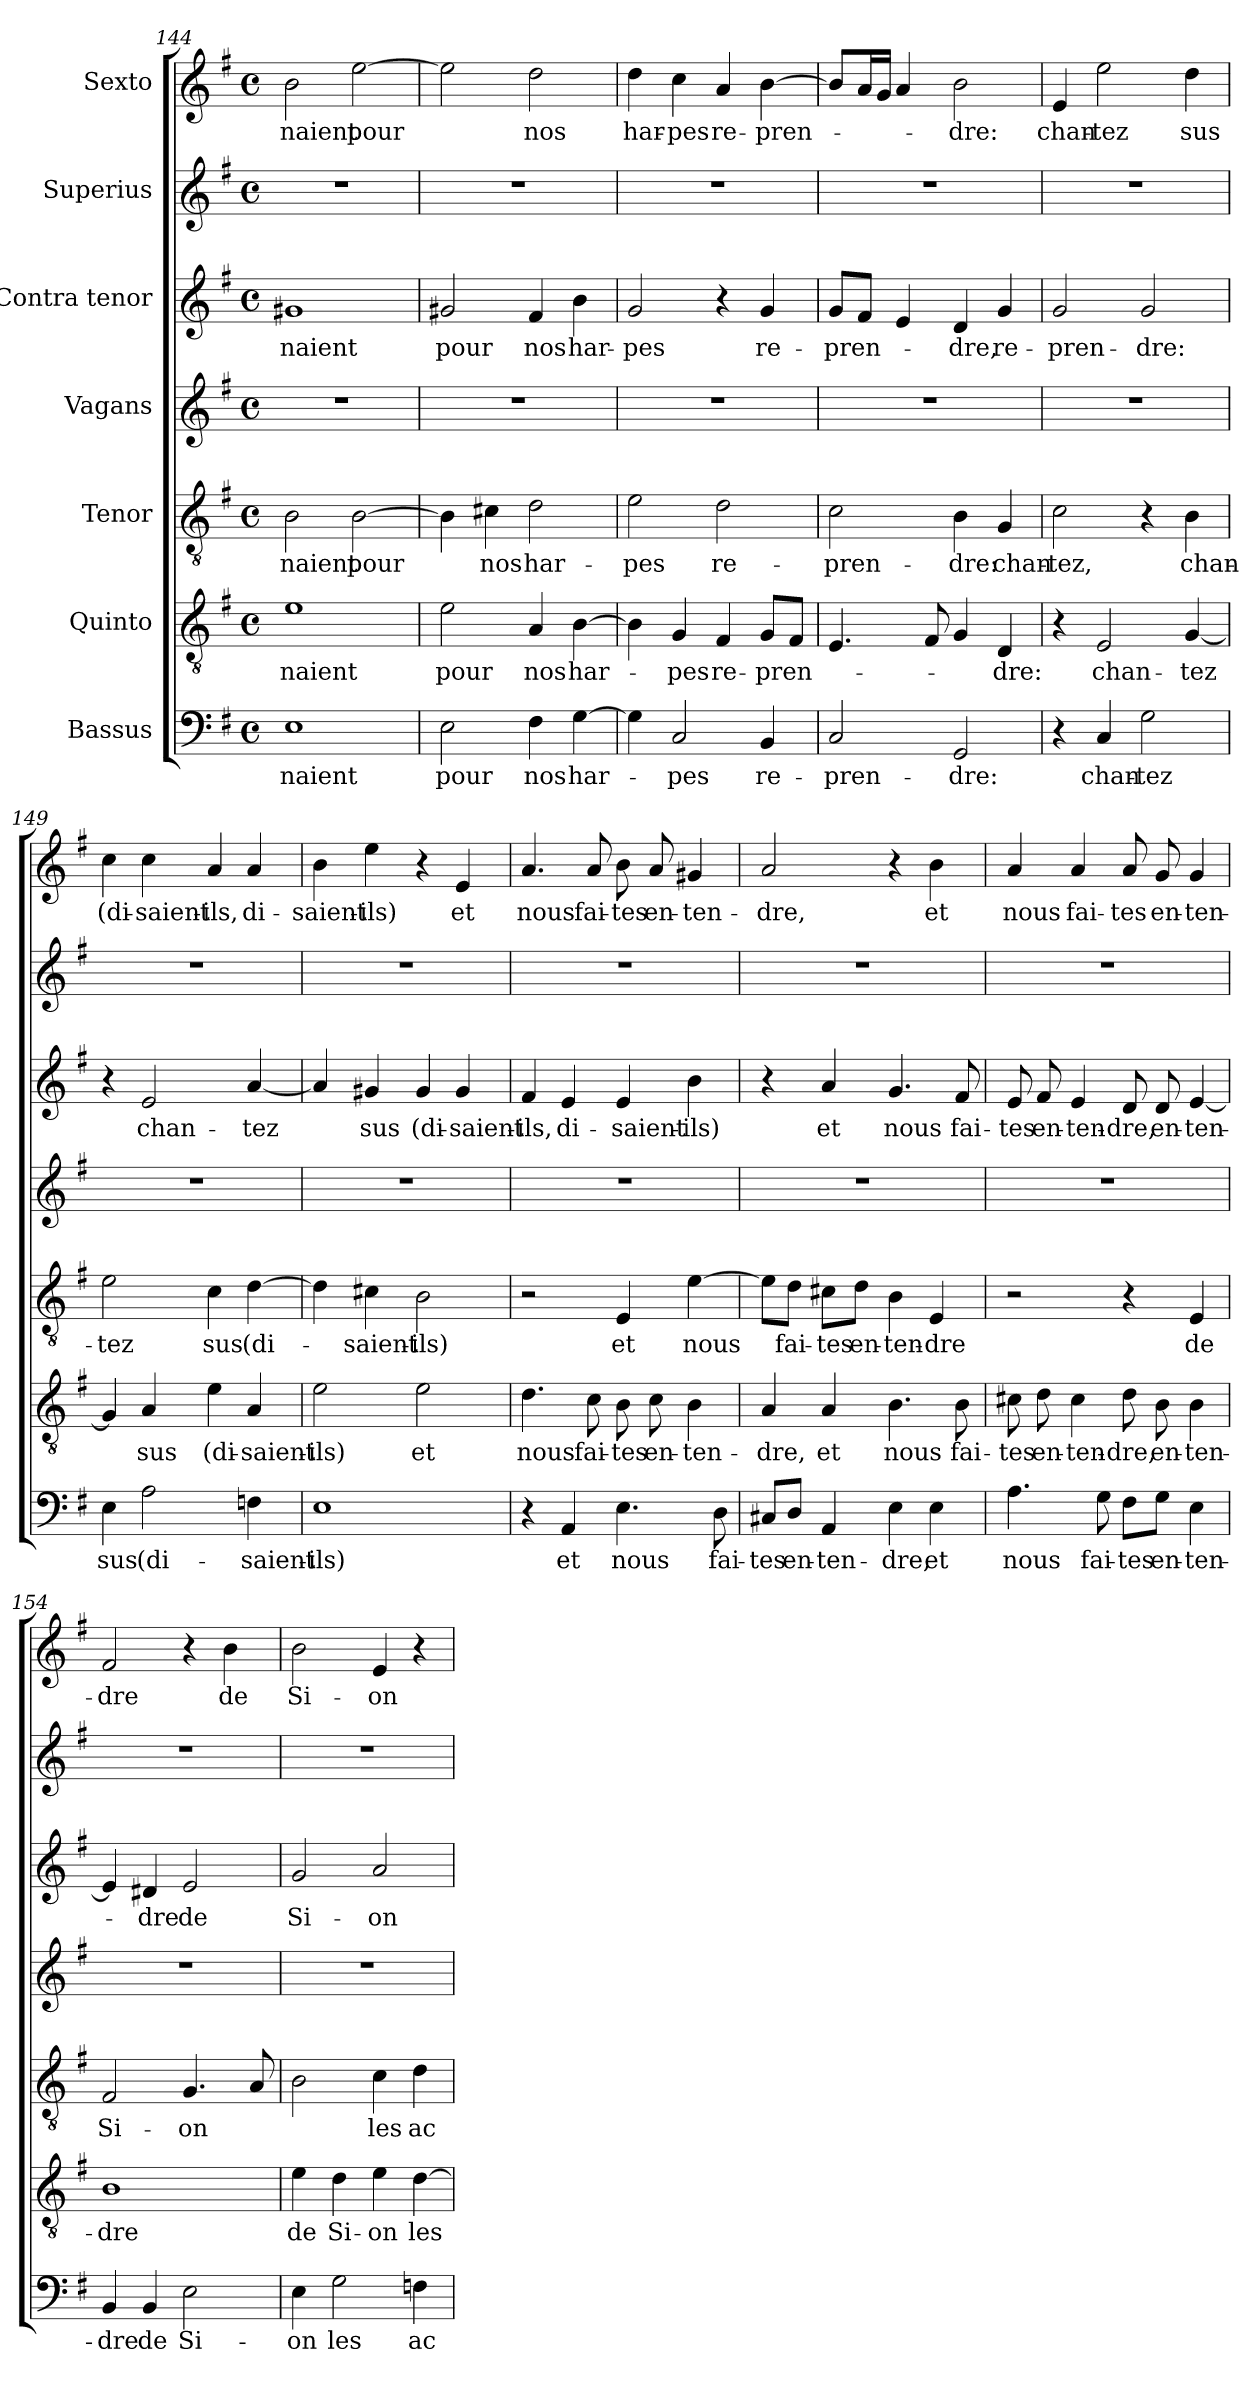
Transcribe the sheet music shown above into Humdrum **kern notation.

**kern	**text	**kern	**text	**kern	**text	**kern	**kern	**text	**kern	**kern	**text
*part7	*part7	*part6	*part6	*part5	*part5	*part4	*part3	*part3	*part2	*part1	*part1
*staff7	*staff7	*staff6	*staff6	*staff5	*staff5	*staff4	*staff3	*staff3	*staff2	*staff1	*staff1
*I"Bassus	*	*I"Quinto	*	*I"Tenor	*	*I"Vagans	*I"Contra tenor	*	*I"Superius	*I"Sexto	*
*clefF4	*	*clefGv2	*	*clefGv2	*	*clefG2	*clefG2	*	*clefG2	*clefG2	*
*k[f#]	*	*k[f#]	*	*k[f#]	*	*k[f#]	*k[f#]	*	*k[f#]	*k[f#]	*
*G:	*	*G:	*	*G:	*	*G:	*G:	*	*G:	*G:	*
*M4/4	*	*M4/4	*	*M4/4	*	*M4/4	*M4/4	*	*M4/4	*M4/4	*
*met(c)	*	*met(c)	*	*met(c)	*	*met(c)	*met(c)	*	*met(c)	*met(c)	*
=144	=144	=144	=144	=144	=144	=144	=144	=144	=144	=144	=144
!	!LO:LY:b	!	!LO:LY:b	!	!LO:LY:b	!	!	!LO:LY:b	!	!	!LO:LY:b
1E	-naient	1e	-naient	2B\	-naient	1r	1g#X	-naient	1r	2b\	-naient
!	!	!	!	!	!LO:LY:b	!	!	!	!	!	!LO:LY:b
.	.	.	.	[2B\	pour	.	.	.	.	[2ee\	pour
=145	=145	=145	=145	=145	=145	=145	=145	=145	=145	=145	=145
!	!LO:LY:b	!	!LO:LY:b	!	!	!	!	!LO:LY:b	!	!	!
2E\	pour	2e\	pour	4B\]	.	1r	2g#X/	pour	1r	2ee\]	.
!	!	!	!	!	!LO:LY:b	!	!	!	!	!	!
.	.	.	.	4c#X\	nos	.	.	.	.	.	.
!	!LO:LY:b	!	!LO:LY:b	!	!LO:LY:b	!	!	!LO:LY:b	!	!	!LO:LY:b
4F#\	nos	4A/	nos	2d\	har-	.	4f#/	nos	.	2dd\	nos
!	!LO:LY:b	!	!LO:LY:b	!	!	!	!	!LO:LY:b	!	!	!
[4G\	har-	[4B\	har-	.	.	.	4b\	har-	.	.	.
=146	=146	=146	=146	=146	=146	=146	=146	=146	=146	=146	=146
!	!	!	!	!	!LO:LY:b	!	!	!LO:LY:b	!	!	!LO:LY:b
4G\]	.	4B\]	.	2e\	-pes	1r	2g/	-pes	1r	4dd\	har-
!	!LO:LY:b	!	!LO:LY:b	!	!	!	!	!	!	!	!LO:LY:b
2C/	-pes	4G/	-pes	.	.	.	.	.	.	4cc\	-pes
!	!	!	!LO:LY:b	!	!LO:LY:b	!	!	!	!	!	!LO:LY:b
.	.	4F#/	re-	2d\	re-	.	4r	.	.	4a/	re-
!	!LO:LY:b	!	!LO:LY:b	!	!	!	!	!LO:LY:b	!	!	!LO:LY:b
4BB/	re-	8G/L	-pren-	.	.	.	4g/	re-	.	[4b\	-pren-
.	.	8F#/J	.	.	.	.	.	.	.	.	.
=147	=147	=147	=147	=147	=147	=147	=147	=147	=147	=147	=147
!	!LO:LY:b	!	!	!	!LO:LY:b	!	!	!LO:LY:b	!	!	!
2C/	-pren-	4.E/	.	2c\	-pren-	1r	8g/L	-pren-	1r	8b/L]	.
.	.	.	.	.	.	.	8f#/J	.	.	16a/L	.
.	.	.	.	.	.	.	.	.	.	16g/JJ	.
.	.	.	.	.	.	.	4e/	.	.	4a/	.
.	.	8F#/	.	.	.	.	.	.	.	.	.
!	!LO:LY:b	!	!	!	!LO:LY:b	!	!	!LO:LY:b	!	!	!LO:LY:b
2GG/	-dre:	4G/	.	4B\	-dre:	.	4d/	-dre,	.	2b\	-dre:
!	!	!	!LO:LY:b	!	!LO:LY:b	!	!	!LO:LY:b	!	!	!
.	.	4D/	-dre:	4G/	chan-	.	4g/	re-	.	.	.
!!LO:LB:g=z
=148	=148	=148	=148	=148	=148	=148	=148	=148	=148	=148	=148
!	!	!	!	!	!LO:LY:b	!	!	!LO:LY:b	!	!	!LO:LY:b
4r	.	4r	.	2c\	-tez,	1r	2g/	-pren-	1r	4e/	chan-
!	!LO:LY:b	!	!LO:LY:b	!	!	!	!	!	!	!	!LO:LY:b
4C/	chan-	2E/	chan-	.	.	.	.	.	.	2ee\	-tez
!	!LO:LY:b	!	!	!	!	!	!	!LO:LY:b	!	!	!
2G\	-tez	.	.	4r	.	.	2g/	-dre:	.	.	.
!	!	!	!LO:LY:b	!	!LO:LY:b	!	!	!	!	!	!LO:LY:b
.	.	[4G/	-tez	4B\	chan-	.	.	.	.	4dd\	sus
=149	=149	=149	=149	=149	=149	=149	=149	=149	=149	=149	=149
!	!LO:LY:b	!	!	!	!LO:LY:b	!	!	!	!	!	!LO:LY:b
4E\	sus	4G/]	.	2e\	-tez	1r	4r	.	1r	4cc\	(di-
!	!LO:LY:b	!	!LO:LY:b	!	!	!	!	!LO:LY:b	!	!	!LO:LY:b
2A\	(di-	4A/	sus	.	.	.	2e/	chan-	.	4cc\	-saient-
!	!	!	!LO:LY:b	!	!LO:LY:b	!	!	!	!	!	!LO:LY:b
.	.	4e\	(di-	4c\	sus	.	.	.	.	4a/	-ils,
!	!LO:LY:b	!	!LO:LY:b	!	!LO:LY:b	!	!	!LO:LY:b	!	!	!LO:LY:b
4Fn\	-saient-	4A/	-saient-	[4d\	(di-	.	[4a/	-tez	.	4a/	di-
=150	=150	=150	=150	=150	=150	=150	=150	=150	=150	=150	=150
!	!LO:LY:b	!	!LO:LY:b	!	!	!	!	!	!	!	!LO:LY:b
1E	-ils)	2e\	-ils)	4d\]	.	1r	4a/]	.	1r	4b\	-saient-
!	!	!	!	!	!LO:LY:b	!	!	!LO:LY:b	!	!	!LO:LY:b
.	.	.	.	4c#X\	-saient-	.	4g#X/	sus	.	4ee\	-ils)
!	!	!	!LO:LY:b	!	!LO:LY:b	!	!	!LO:LY:b	!	!	!
.	.	2e\	et	2B\	-ils)	.	4g#/	(di-	.	4r	.
!	!	!	!	!	!	!	!	!LO:LY:b	!	!	!LO:LY:b
.	.	.	.	.	.	.	4g#/	-saient-	.	4e/	et
=151	=151	=151	=151	=151	=151	=151	=151	=151	=151	=151	=151
!	!	!	!LO:LY:b	!	!	!	!	!LO:LY:b	!	!	!LO:LY:b
4r	.	4.d\	nous	2r	.	1r	4f#/	-ils,	1r	4.a/	nous
!	!LO:LY:b	!	!	!	!	!	!	!LO:LY:b	!	!	!
4AA/	et	.	.	.	.	.	4e/	di-	.	.	.
!	!	!	!LO:LY:b	!	!	!	!	!	!	!	!LO:LY:b
.	.	8c\	fai-	.	.	.	.	.	.	8a/	fai-
!	!LO:LY:b	!	!LO:LY:b	!	!LO:LY:b	!	!	!LO:LY:b	!	!	!LO:LY:b
4.E\	nous	8B\	-tes	4E/	et	.	4e/	-saient-	.	8b\	-tes
!	!	!	!LO:LY:b	!	!	!	!	!	!	!	!LO:LY:b
.	.	8c\	en-	.	.	.	.	.	.	8a/	en-
!	!	!	!LO:LY:b	!	!LO:LY:b	!	!	!LO:LY:b	!	!	!LO:LY:b
.	.	4B\	-ten-	[4e\	nous	.	4b\	-ils)	.	4g#X/	-ten-
!	!LO:LY:b	!	!	!	!	!	!	!	!	!	!
8D\	fai-	.	.	.	.	.	.	.	.	.	.
=152	=152	=152	=152	=152	=152	=152	=152	=152	=152	=152	=152
!	!LO:LY:b	!	!LO:LY:b	!	!	!	!	!	!	!	!LO:LY:b
8C#X/L	-tes	4A/	-dre,	8e\L]	.	1r	4r	.	1r	2a/	-dre,
!	!LO:LY:b	!	!	!	!LO:LY:b	!	!	!	!	!	!
8D/J	en-	.	.	8d\J	fai-	.	.	.	.	.	.
!	!LO:LY:b	!	!LO:LY:b	!	!LO:LY:b	!	!	!LO:LY:b	!	!	!
4AA/	-ten-	4A/	et	8c#X\L	-tes	.	4a/	et	.	.	.
!	!	!	!	!	!LO:LY:b	!	!	!	!	!	!
.	.	.	.	8d\J	en-	.	.	.	.	.	.
!	!LO:LY:b	!	!LO:LY:b	!	!LO:LY:b	!	!	!LO:LY:b	!	!	!
4E\	-dre,	4.B\	nous	4B\	-ten-	.	4.g/	nous	.	4r	.
!	!LO:LY:b	!	!	!	!LO:LY:b	!	!	!	!	!	!LO:LY:b
4E\	et	.	.	4E/	-dre	.	.	.	.	4b\	et
!	!	!	!LO:LY:b	!	!	!	!	!LO:LY:b	!	!	!
.	.	8B\	fai-	.	.	.	8f#/	fai-	.	.	.
=153	=153	=153	=153	=153	=153	=153	=153	=153	=153	=153	=153
!	!LO:LY:b	!	!LO:LY:b	!	!	!	!	!LO:LY:b	!	!	!LO:LY:b
4.A\	nous	8c#X\	-tes	2r	.	1r	8e/	-tes	1r	4a/	nous
!	!	!	!LO:LY:b	!	!	!	!	!LO:LY:b	!	!	!
.	.	8d\	en-	.	.	.	8f#/	en-	.	.	.
!	!	!	!LO:LY:b	!	!	!	!	!LO:LY:b	!	!	!LO:LY:b
.	.	4c#\	-ten-	.	.	.	4e/	-ten-	.	4a/	fai-
!	!LO:LY:b	!	!	!	!	!	!	!	!	!	!
8G\	fai-	.	.	.	.	.	.	.	.	.	.
!	!LO:LY:b	!	!LO:LY:b	!	!	!	!	!LO:LY:b	!	!	!LO:LY:b
8F#\L	-tes	8d\	-dre,	4r	.	.	8d/	-dre,	.	8a/	-tes
!	!LO:LY:b	!	!LO:LY:b	!	!	!	!	!LO:LY:b	!	!	!LO:LY:b
8G\J	en-	8B\	en-	.	.	.	8d/	en-	.	8g/	en-
!	!LO:LY:b	!	!LO:LY:b	!	!LO:LY:b	!	!	!LO:LY:b	!	!	!LO:LY:b
4E\	-ten-	4B\	-ten-	4E/	de	.	[4e/	-ten-	.	4g/	-ten-
!!LO:PB:g=z
=154	=154	=154	=154	=154	=154	=154	=154	=154	=154	=154	=154
!	!LO:LY:b	!	!LO:LY:b	!	!LO:LY:b	!	!	!	!	!	!LO:LY:b
4BB/	-dre	1B	-dre	2F#/	Si-	1r	4e/]	.	1r	2f#/	-dre
!	!LO:LY:b	!	!	!	!	!	!	!LO:LY:b	!	!	!
4BB/	de	.	.	.	.	.	4d#X/	-dre	.	.	.
!	!LO:LY:b	!	!	!	!LO:LY:b	!	!	!LO:LY:b	!	!	!
2E\	Si-	.	.	4.G/	-on	.	2e/	de	.	4r	.
!	!	!	!	!	!	!	!	!	!	!	!LO:LY:b
.	.	.	.	.	.	.	.	.	.	4b\	de
.	.	.	.	8A/	.	.	.	.	.	.	.
=155	=155	=155	=155	=155	=155	=155	=155	=155	=155	=155	=155
!	!LO:LY:b	!	!LO:LY:b	!	!	!	!	!LO:LY:b	!	!	!LO:LY:b
4E\	-on	4e\	de	2B\	.	1r	2g/	Si-	1r	2b\	Si-
!	!LO:LY:b	!	!LO:LY:b	!	!	!	!	!	!	!	!
2G\	les	4d\	Si-	.	.	.	.	.	.	.	.
!	!	!	!LO:LY:b	!	!LO:LY:b	!	!	!LO:LY:b	!	!	!LO:LY:b
.	.	4e\	-on	4c\	les	.	2a/	-on	.	4e/	-on
!	!LO:LY:b	!	!LO:LY:b	!	!LO:LY:b	!	!	!	!	!	!
4Fn\	ac-	[4d\	les	4d\	ac-	.	.	.	.	4r	.
=	=	=	=	=	=	=	=	=	=	=	=
*-	*-	*-	*-	*-	*-	*-	*-	*-	*-	*-	*-
